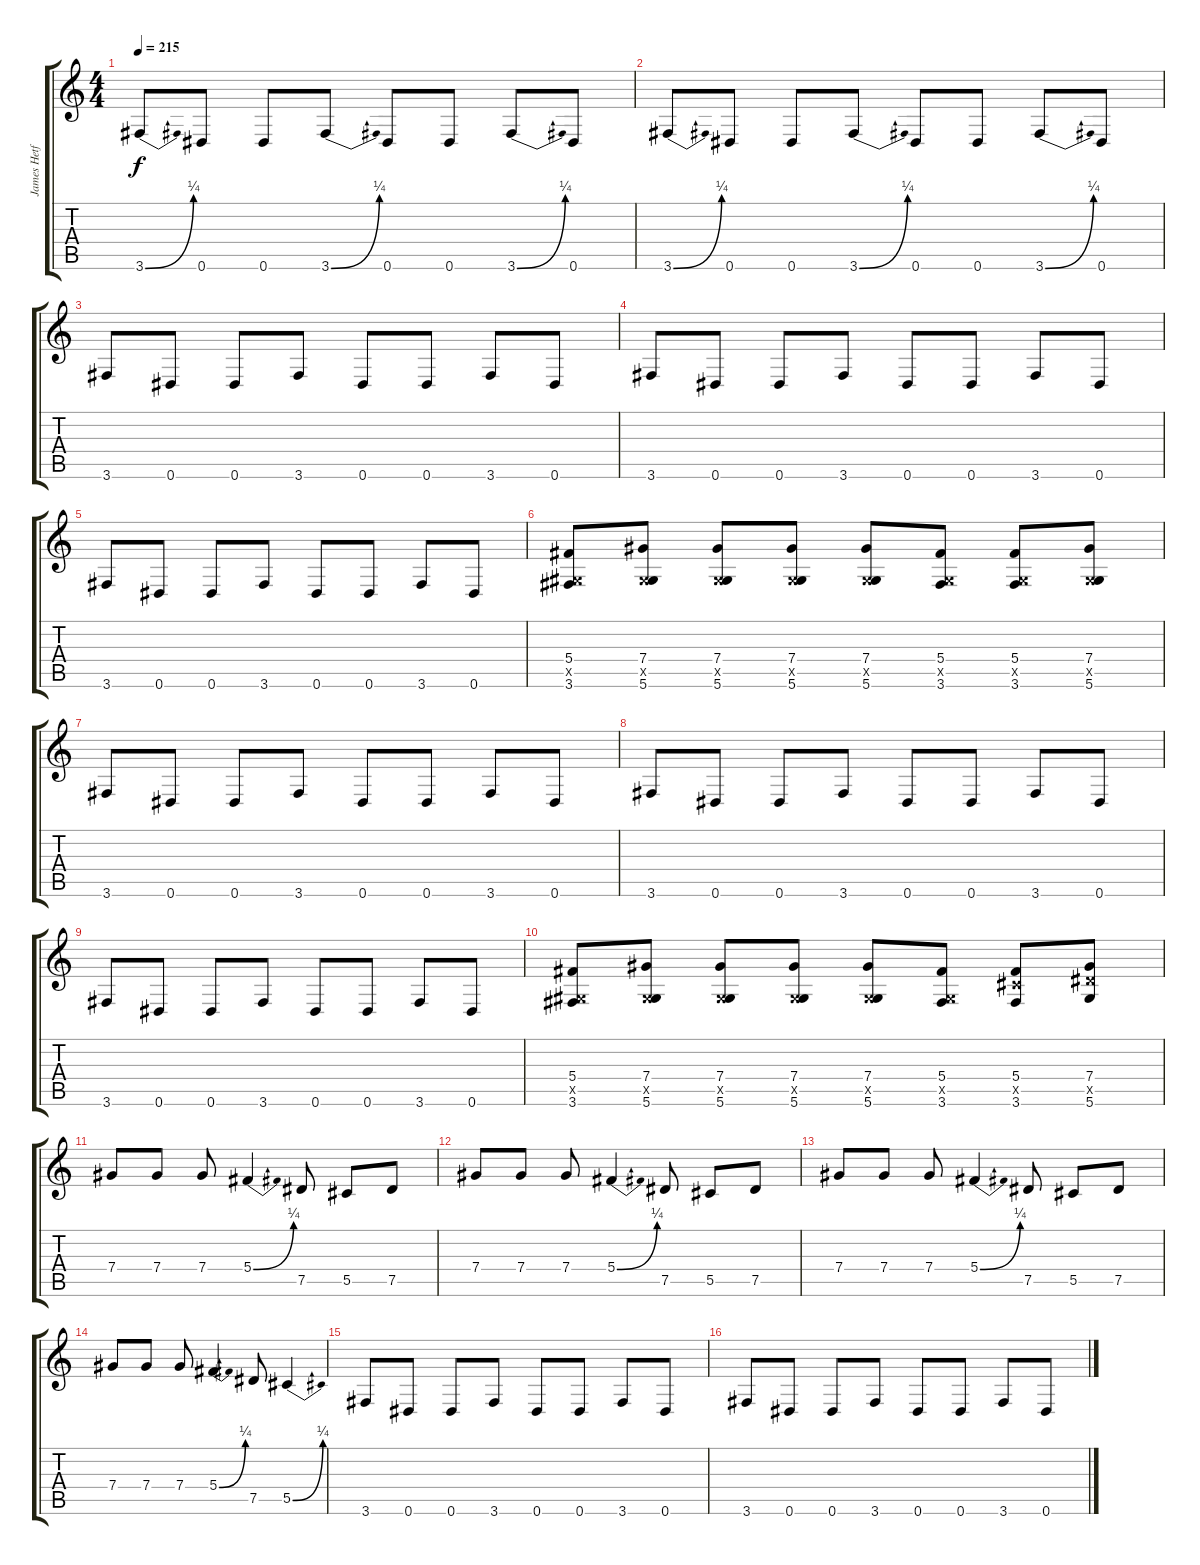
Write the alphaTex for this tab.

\track ("James Hetfield" "James Hetf") {instrument overdrivenguitar}
\staff {score tabs}
\tuning (Eb4 Bb3 Gb3 Db3 Ab2 Eb2) {hide}
\ts (4 4)
\tempo 215
\clef g2
\ks c
3.6{be (bend 0 0 60 1)}.8{dy f instrument overdrivenguitar} 0.6.8 0.6.8 3.6{be (bend 0 0 60 1)}.8 0.6.8 0.6.8 3.6{be (bend 0 0 60 1)}.8 0.6.8 |
3.6{be (bend 0 0 60 1)}.8 0.6.8 0.6.8 3.6{be (bend 0 0 60 1)}.8 0.6.8 0.6.8 3.6{be (bend 0 0 60 1)}.8 0.6.8 |
3.6.8 0.6.8 0.6.8 3.6.8 0.6.8 0.6.8 3.6.8 0.6.8 |
3.6.8 0.6.8 0.6.8 3.6.8 0.6.8 0.6.8 3.6.8 0.6.8 |
3.6.8 0.6.8 0.6.8 3.6.8 0.6.8 0.6.8 3.6.8 0.6.8 |
(5.4 0.5{x} 3.6).8 (7.4 0.5{x} 5.6).8 (7.4 0.5{x} 5.6).8 (7.4 0.5{x} 5.6).8 (7.4 0.5{x} 5.6).8 (5.4 0.5{x} 3.6).8 (5.4 0.5{x} 3.6).8 (7.4 0.5{x} 5.6).8 |
3.6.8 0.6.8 0.6.8 3.6.8 0.6.8 0.6.8 3.6.8 0.6.8 |
3.6.8 0.6.8 0.6.8 3.6.8 0.6.8 0.6.8 3.6.8 0.6.8 |
3.6.8 0.6.8 0.6.8 3.6.8 0.6.8 0.6.8 3.6.8 0.6.8 |
(5.4 0.5{x} 3.6).8 (7.4 0.5{x} 5.6).8 (7.4 0.5{x} 5.6).8 (7.4 0.5{x} 5.6).8 (7.4 0.5{x} 5.6).8 (5.4 0.5{x} 3.6).8 (5.4 5.5{x} 3.6).8 (7.4 7.5{x} 5.6).8 |
7.4.8 7.4.8 7.4.8 5.4{be (bend 0 0 60 1)}.4 7.5.8 5.5.8 7.5.8 |
7.4.8 7.4.8 7.4.8 5.4{be (bend 0 0 60 1)}.4 7.5.8 5.5.8 7.5.8 |
7.4.8 7.4.8 7.4.8 5.4{be (bend 0 0 60 1)}.4 7.5.8 5.5.8 7.5.8 |
7.4.8 7.4.8 7.4.8 5.4{be (bend 0 0 60 1)}.4 7.5.8 5.5{be (bend 0 0 60 1)}.4 |
3.6.8 0.6.8 0.6.8 3.6.8 0.6.8 0.6.8 3.6.8 0.6.8 |
3.6.8 0.6.8 0.6.8 3.6.8 0.6.8 0.6.8 3.6.8 0.6.8
